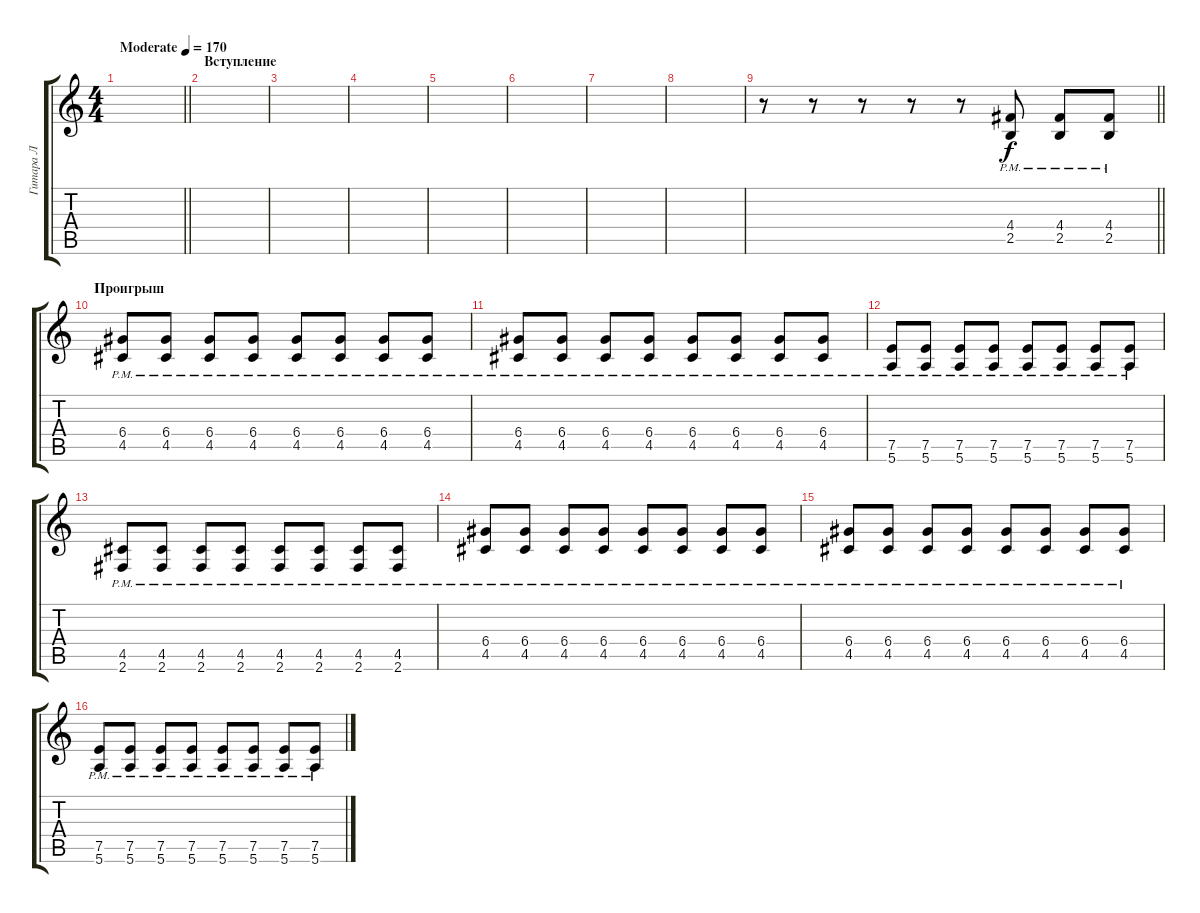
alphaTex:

\track ("Гитара Л" "Гитара Л") {instrument distortionguitar}
\staff {score tabs}
\tuning (E4 B3 G3 D3 A2 E2) {hide}
\ts (4 4)
\tempo (170 "Moderate")
\clef g2
\barLineRight lightlight
\ks c
|
\section ("" "Вступление")
|
|
|
|
|
|
|
\barLineRight lightlight
r.8 r.8 r.8 r.8 r.8 (4.4{pm} 2.5{pm}).8 (4.4{pm} 2.5{pm}).8 (4.4{pm} 2.5{pm}).8 |
\section ("" "Проигрыш")
(6.4{pm} 4.5{pm}).8 (6.4{pm} 4.5{pm}).8 (6.4{pm} 4.5{pm}).8 (6.4{pm} 4.5{pm}).8 (6.4{pm} 4.5{pm}).8 (6.4{pm} 4.5{pm}).8 (6.4{pm} 4.5{pm}).8 (6.4{pm} 4.5{pm}).8 |
(6.4{pm} 4.5{pm}).8 (6.4{pm} 4.5{pm}).8 (6.4{pm} 4.5{pm}).8 (6.4{pm} 4.5{pm}).8 (6.4{pm} 4.5{pm}).8 (6.4{pm} 4.5{pm}).8 (6.4{pm} 4.5{pm}).8 (6.4{pm} 4.5{pm}).8 |
(7.5{pm} 5.6{pm}).8 (7.5{pm} 5.6{pm}).8 (7.5{pm} 5.6{pm}).8 (7.5{pm} 5.6{pm}).8 (7.5{pm} 5.6{pm}).8 (7.5{pm} 5.6{pm}).8 (7.5{pm} 5.6{pm}).8 (7.5{pm} 5.6{pm}).8 |
(4.5{pm} 2.6{pm}).8 (4.5{pm} 2.6{pm}).8 (4.5{pm} 2.6{pm}).8 (4.5{pm} 2.6{pm}).8 (4.5{pm} 2.6{pm}).8 (4.5{pm} 2.6{pm}).8 (4.5{pm} 2.6{pm}).8 (4.5{pm} 2.6{pm}).8 |
(6.4{pm} 4.5{pm}).8 (6.4{pm} 4.5{pm}).8 (6.4{pm} 4.5{pm}).8 (6.4{pm} 4.5{pm}).8 (6.4{pm} 4.5{pm}).8 (6.4{pm} 4.5{pm}).8 (6.4{pm} 4.5{pm}).8 (6.4{pm} 4.5{pm}).8 |
(6.4{pm} 4.5{pm}).8 (6.4{pm} 4.5{pm}).8 (6.4{pm} 4.5{pm}).8 (6.4{pm} 4.5{pm}).8 (6.4{pm} 4.5{pm}).8 (6.4{pm} 4.5{pm}).8 (6.4{pm} 4.5{pm}).8 (6.4{pm} 4.5{pm}).8 |
(7.5{pm} 5.6{pm}).8 (7.5{pm} 5.6{pm}).8 (7.5{pm} 5.6{pm}).8 (7.5{pm} 5.6{pm}).8 (7.5{pm} 5.6{pm}).8 (7.5{pm} 5.6{pm}).8 (7.5{pm} 5.6{pm}).8 (7.5{pm} 5.6{pm}).8
